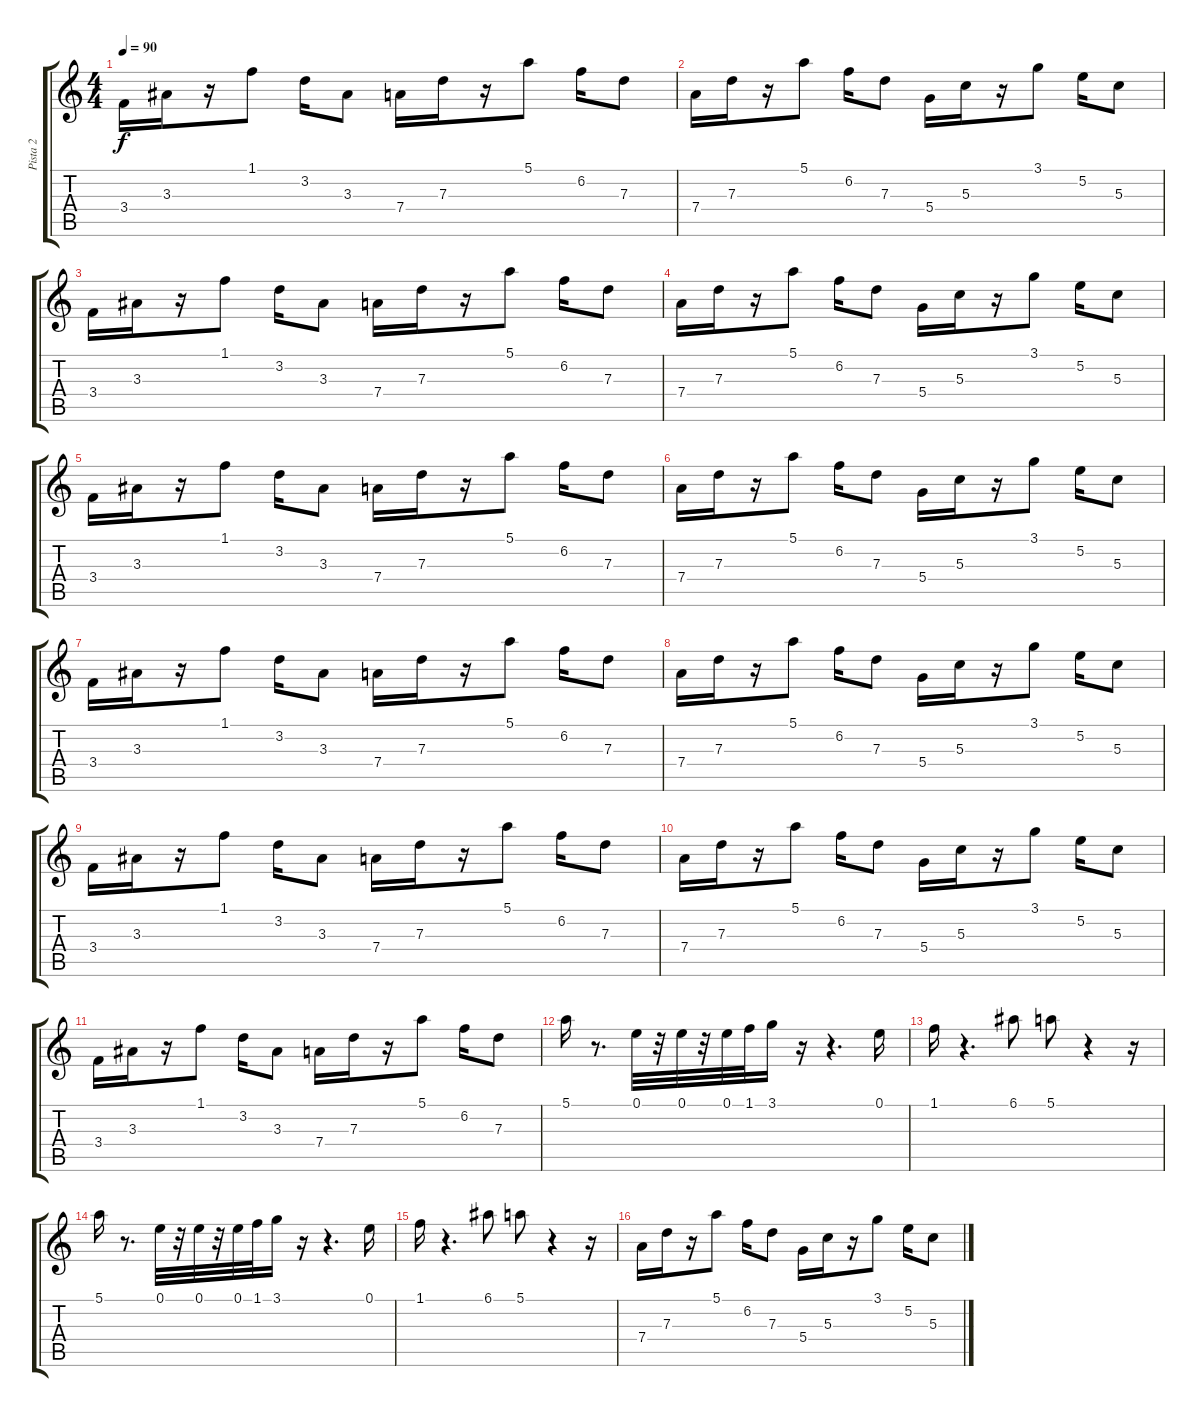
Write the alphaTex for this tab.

\track ("Pista 2" "Pista 2") {instrument electricguitarclean}
\staff {score tabs}
\tuning (E4 B3 G3 D3 A2 E2) {hide}
\ts (4 4)
\tempo 90
\clef g2
\ks c
3.4.16{dy f} 3.3.16 r.16 1.1.8 3.2.16 3.3.8 7.4.16 7.3.16 r.16 5.1.8 6.2.16 7.3.8 |
7.4.16 7.3.16 r.16 5.1.8 6.2.16 7.3.8 5.4.16 5.3.16 r.16 3.1.8 5.2.16 5.3.8 |
3.4.16 3.3.16 r.16 1.1.8 3.2.16 3.3.8 7.4.16 7.3.16 r.16 5.1.8 6.2.16 7.3.8 |
7.4.16 7.3.16 r.16 5.1.8 6.2.16 7.3.8 5.4.16 5.3.16 r.16 3.1.8 5.2.16 5.3.8 |
3.4.16 3.3.16 r.16 1.1.8 3.2.16 3.3.8 7.4.16 7.3.16 r.16 5.1.8 6.2.16 7.3.8 |
7.4.16 7.3.16 r.16 5.1.8 6.2.16 7.3.8 5.4.16 5.3.16 r.16 3.1.8 5.2.16 5.3.8 |
3.4.16 3.3.16 r.16 1.1.8 3.2.16 3.3.8 7.4.16 7.3.16 r.16 5.1.8 6.2.16 7.3.8 |
7.4.16 7.3.16 r.16 5.1.8 6.2.16 7.3.8 5.4.16 5.3.16 r.16 3.1.8 5.2.16 5.3.8 |
3.4.16 3.3.16 r.16 1.1.8 3.2.16 3.3.8 7.4.16 7.3.16 r.16 5.1.8 6.2.16 7.3.8 |
7.4.16 7.3.16 r.16 5.1.8 6.2.16 7.3.8 5.4.16 5.3.16 r.16 3.1.8 5.2.16 5.3.8 |
3.4.16 3.3.16 r.16 1.1.8 3.2.16 3.3.8 7.4.16 7.3.16 r.16 5.1.8 6.2.16 7.3.8 |
5.1.16 r.8{d} 0.1.32 r.32 0.1.32 r.32 0.1.32 1.1.32 3.1.16 r.16 r.4{d} 0.1.16 |
1.1.16 r.4{d} 6.1.8 5.1.8 r.4 r.16 |
5.1.16 r.8{d} 0.1.32 r.32 0.1.32 r.32 0.1.32 1.1.32 3.1.16 r.16 r.4{d} 0.1.16 |
1.1.16 r.4{d} 6.1.8 5.1.8 r.4 r.16 |
7.4.16 7.3.16 r.16 5.1.8 6.2.16 7.3.8 5.4.16 5.3.16 r.16 3.1.8 5.2.16 5.3.8
